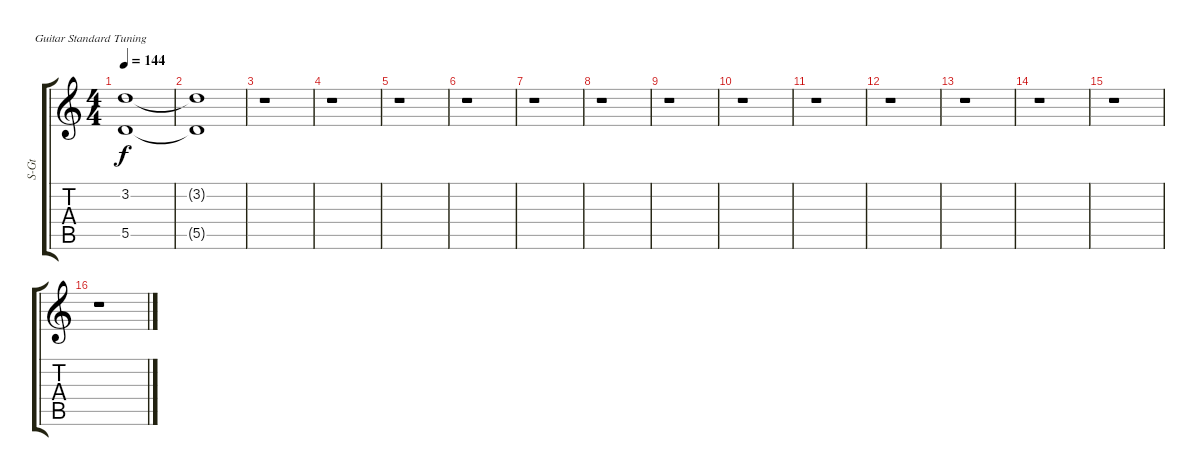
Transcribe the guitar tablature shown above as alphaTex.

\bracketExtendMode groupsimilarinstruments
\otherSystemsTrackNameOrientation horizontal
\track ("Moog" "S-Gt") {instrument pad3polysynth}
\staff {score tabs}
\tuning (E4 B3 G3 D3 A2 E2)
\displaytranspose 12
\ts (4 4)
\tempo 144
\clef g2
\ks c
(3.2 5.5).1{dy f beam Up} |
(3.2{t} 5.5{t}).1{beam Up} |
r.1{beam Down} |
r.1{beam Down} |
r.1{beam Down} |
r.1{beam Down} |
r.1{beam Down} |
r.1{beam Down} |
r.1{beam Down} |
r.1{beam Down} |
r.1{beam Down} |
r.1{beam Down} |
r.1{beam Down} |
r.1{beam Down} |
r.1{beam Down} |
r.1{beam Down}
